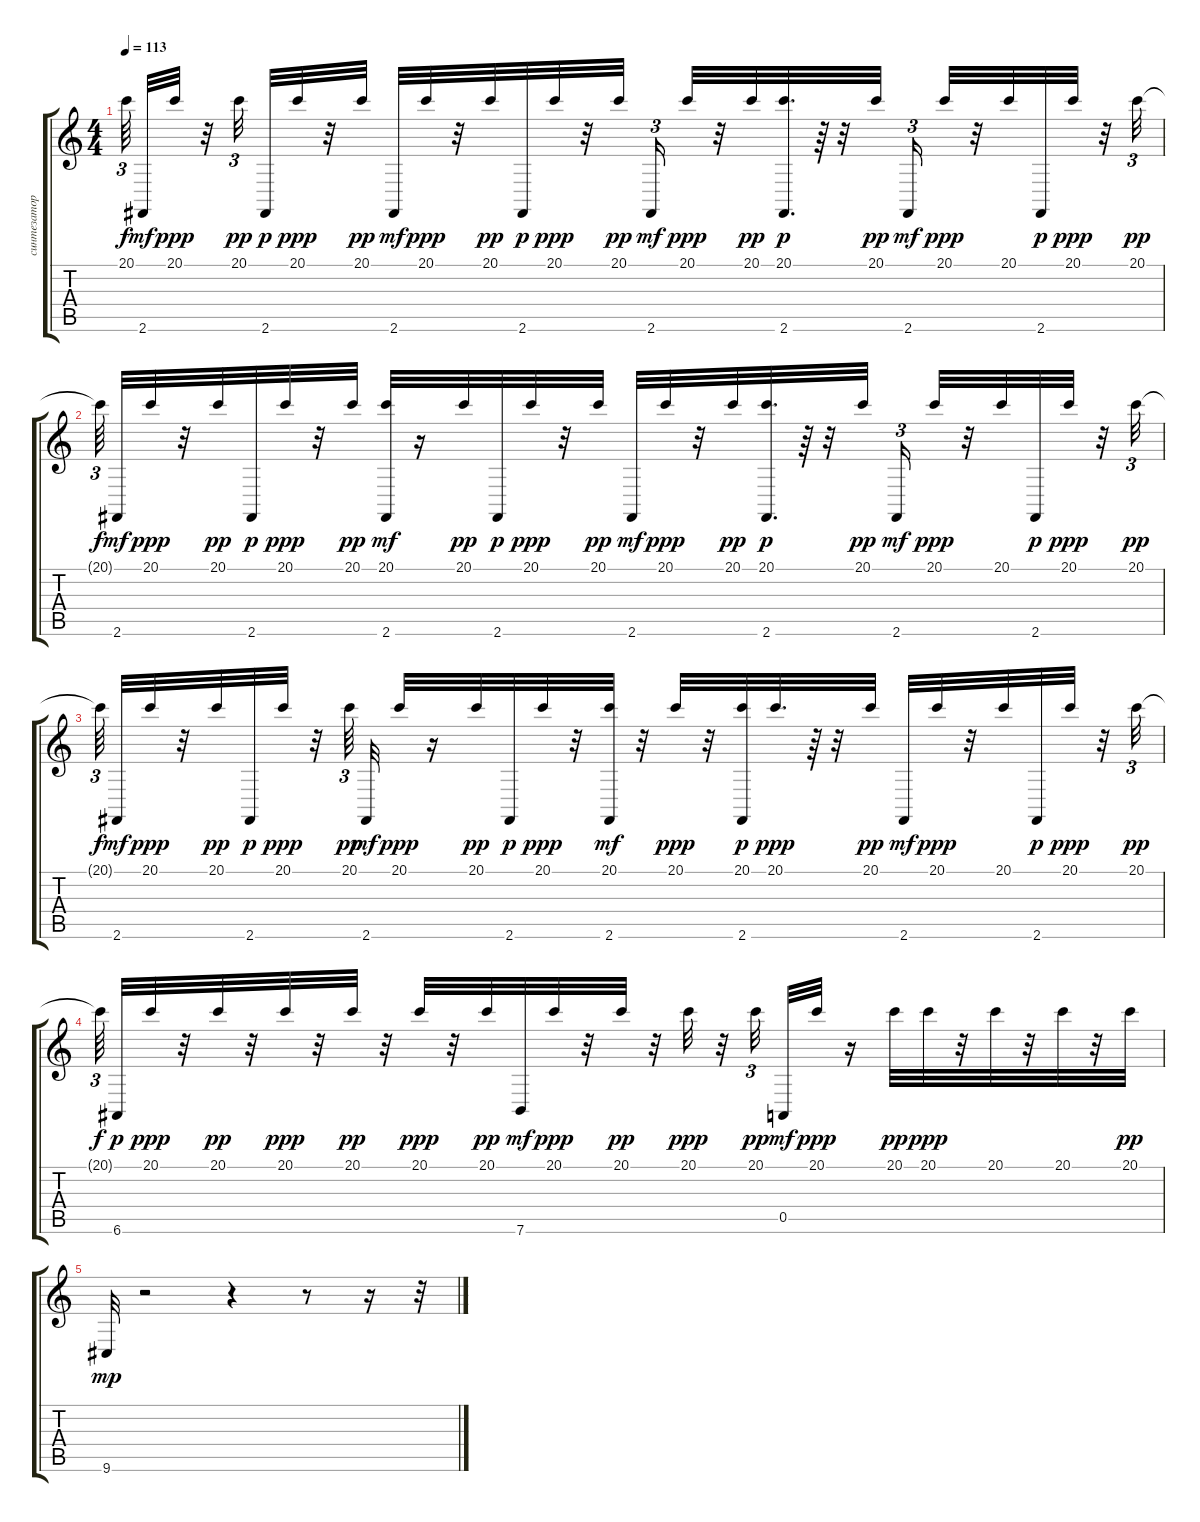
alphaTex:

\track ("синтезатор" "синтезатор") {instrument acousticgrandpiano}
\staff {score tabs}
\tuning (E4 B3 G3 D3 A2 E2) {hide}
\ts (4 4)
\tempo 113
\clef g2
\ks c
20.1{t}.64{tu (3 2) dy f beam splitsecondary} 2.6.32{dy mf} 20.1.32{dy ppp} r.32 20.1.32{tu (3 2) dy pp beam splitsecondary} 2.6.32{dy p} 20.1.32{dy ppp} r.32 20.1.32{dy pp} 2.6.32{dy mf} 20.1.32{dy ppp} r.32 20.1.32{dy pp} 2.6.32{dy p} 20.1.32{dy ppp} r.32 20.1.32{dy pp} 2.6.16{tu (3 2) dy mf} 20.1.32{dy ppp} r.32 20.1.32{dy pp} (20.1 2.6).32{d dy p} r.64 r.32 20.1.32{dy pp} 2.6.16{tu (3 2) dy mf} 20.1.32{dy ppp} r.32 20.1.32 2.6.32{dy p} 20.1.32{dy ppp} r.32 20.1.32{tu (3 2) dy pp} |
20.1{t}.64{tu (3 2) dy f beam splitsecondary} 2.6.32{dy mf} 20.1.32{dy ppp} r.32 20.1.32{dy pp} 2.6.32{dy p} 20.1.32{dy ppp} r.32 20.1.32{dy pp} (20.1 2.6).32{dy mf} r.16 20.1.32{dy pp} 2.6.32{dy p} 20.1.32{dy ppp} r.32 20.1.32{dy pp} 2.6.32{dy mf} 20.1.32{dy ppp} r.32 20.1.32{dy pp} (20.1 2.6).32{d dy p} r.64 r.32 20.1.32{dy pp} 2.6.16{tu (3 2) dy mf} 20.1.32{dy ppp} r.32 20.1.32 2.6.32{dy p} 20.1.32{dy ppp} r.32 20.1.32{tu (3 2) dy pp} |
20.1{t}.64{tu (3 2) dy f beam splitsecondary} 2.6.32{dy mf} 20.1.32{dy ppp} r.32 20.1.32{dy pp} 2.6.32{dy p} 20.1.32{dy ppp} r.32 20.1.64{tu (3 2) dy pp} 2.6.32{dy mf} 20.1.32{dy ppp} r.16 20.1.32{dy pp} 2.6.32{dy p} 20.1.32{dy ppp} r.32 (20.1 2.6).32{dy mf} r.32 20.1.32{dy ppp} r.32 (20.1 2.6).32{dy p} 20.1.32{d dy ppp} r.64 r.32 20.1.32{dy pp} 2.6.32{dy mf} 20.1.32{dy ppp} r.32 20.1.32 2.6.32{dy p} 20.1.32{dy ppp} r.32 20.1.32{tu (3 2) dy pp} |
20.1{t}.64{tu (3 2) dy f beam splitsecondary} 6.6.32{dy p} 20.1.32{dy ppp} r.32 20.1.32{dy pp} r.32 20.1.32{dy ppp} r.32 20.1.32{dy pp} r.32 20.1.32{dy ppp} r.32 20.1.32{dy pp} 7.6.32{dy mf} 20.1.32{dy ppp} r.32 20.1.32{dy pp} r.32 20.1.32{dy ppp} r.32 20.1.32{tu (3 2) dy pp beam splitsecondary} 0.5.32{dy mf} 20.1.32{dy ppp} r.16 20.1.32{dy pp} 20.1.32{dy ppp} r.32 20.1.32 r.32 20.1.32 r.32 20.1.32{dy pp} |
9.6.32{dy mp} r.2 r.4 r.8 r.16 r.32
